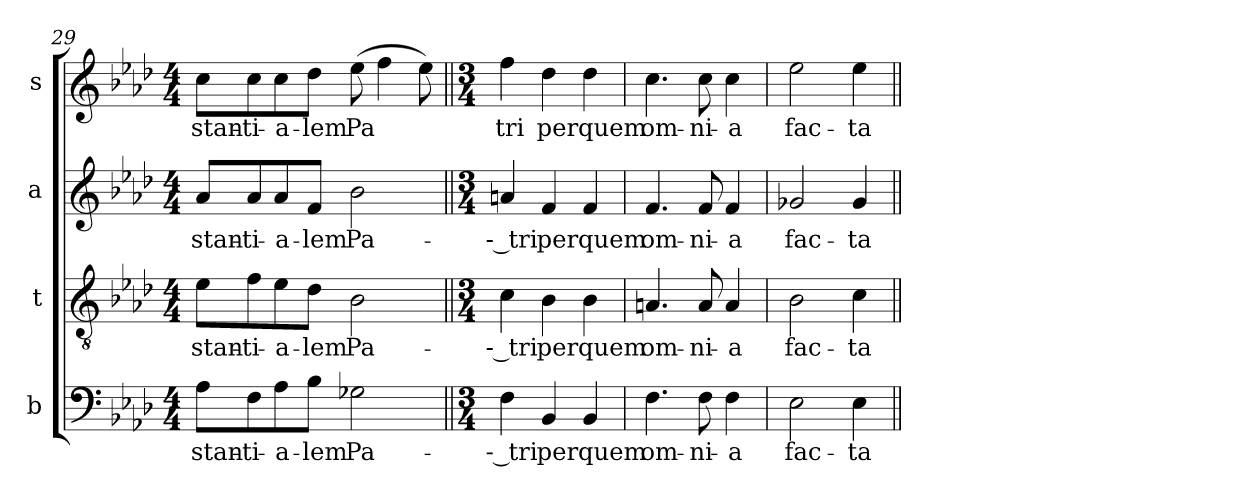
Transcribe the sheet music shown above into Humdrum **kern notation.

**kern	**text	**kern	**text	**kern	**text	**kern	**text
*part4	*part4	*part3	*part3	*part2	*part2	*part1	*part1
*staff4	*staff4	*staff3	*staff3	*staff2	*staff2	*staff1	*staff1
*I"b	*	*I"t	*	*I"a	*	*I"s	*
*clefF4	*	*clefGv2	*	*clefG2	*	*clefG2	*
*	*	*ITrd7c12	*	*	*	*	*
*k[b-e-a-d-]	*	*k[b-e-a-d-]	*	*k[b-e-a-d-]	*	*k[b-e-a-d-]	*
*f:	*	*f:	*	*f:	*	*f:	*
*M4/4	*	*M4/4	*	*M4/4	*	*M4/4	*
=29	=29	=29	=29	=29	=29	=29	=29
!	!LO:LY:b:color=#000000	!	!	!	!	!	!
!	!	!	!LO:LY:b:color=#000000	!	!	!	!
!	!	!	!	!	!LO:LY:b:color=#000000	!	!
!	!	!	!	!	!	!	!LO:LY:b:color=#000000
8A-i\L	-stan-	8E-i\L	-stan-	8a-i/L	-stan-	8cci\L	-stan-
!	!LO:LY:b:color=#000000	!	!	!	!	!	!
!	!	!	!LO:LY:b:color=#000000	!	!	!	!
!	!	!	!	!	!LO:LY:b:color=#000000	!	!
!	!	!	!	!	!	!	!LO:LY:b:color=#000000
8Fi\	-ti-	8Fi\	-ti-	8a-i/	-ti-	8cci\	-ti-
!	!LO:LY:b:color=#000000	!	!	!	!	!	!
!	!	!	!LO:LY:b:color=#000000	!	!	!	!
!	!	!	!	!	!LO:LY:b:color=#000000	!	!
!	!	!	!	!	!	!	!LO:LY:b:color=#000000
8A-i\	-a-	8E-i\	-a-	8a-i/	-a-	8cci\	-a-
!	!LO:LY:b:color=#000000	!	!	!	!	!	!
!	!	!	!LO:LY:b:color=#000000	!	!	!	!
!	!	!	!	!	!LO:LY:b:color=#000000	!	!
!	!	!	!	!	!	!	!LO:LY:b:color=#000000
8B-i\J	-lem	8D-i\J	-lem	8fi/J	-lem	8dd-i\J	-lem
!	!LO:LY:b:color=#000000	!	!	!	!	!	!
!	!	!	!LO:LY:b:color=#000000	!	!	!	!
!	!	!	!	!	!LO:LY:b:color=#000000	!	!
!	!	!	!	!	!	!	!LO:LY:b:color=#000000
2G-Xi\	Pa-	2BB-i\	Pa-	2b-i\	Pa-	(8ee-i\	Pa
.	.	.	.	.	.	4ffi\	.
!	!	!	!	!	!	!	!LO:LY:b:color=#000000
.	.	.	.	.	.	8ee-i\)	-
!!LO:PB:g=z
=30||	=30||	=30||	=30||	=30||	=30||	=30||	=30||
*M3/4	*	*M3/4	*	*M3/4	*	*M3/4	*
!	!LO:LY:b:color=#000000	!	!	!	!	!	!
!	!	!	!LO:LY:b:color=#000000	!	!	!	!
!	!	!	!	!	!LO:LY:b:color=#000000	!	!
*	*	*	*	*	*	*MM180	*
!	!	!	!	!	!	!	!LO:LY:b:color=#000000
4Fi\	-- tri	4Ci\	-- tri	4ani/	-- tri	4ffi\	- tri
!	!LO:LY:b:color=#000000	!	!	!	!	!	!
!	!	!	!LO:LY:b:color=#000000	!	!	!	!
!	!	!	!	!	!LO:LY:b:color=#000000	!	!
!	!	!	!	!	!	!	!LO:LY:b:color=#000000
4BB-i/	per	4BB-i\	per	4fi/	per	4dd-i\	per
!	!LO:LY:b:color=#000000	!	!	!	!	!	!
!	!	!	!LO:LY:b:color=#000000	!	!	!	!
!	!	!	!	!	!LO:LY:b:color=#000000	!	!
!	!	!	!	!	!	!	!LO:LY:b:color=#000000
4BB-i/	quem	4BB-i\	quem	4fi/	quem	4dd-i\	quem
=31	=31	=31	=31	=31	=31	=31	=31
!	!LO:LY:b:color=#000000	!	!	!	!	!	!
!	!	!	!LO:LY:b:color=#000000	!	!	!	!
!	!	!	!	!	!LO:LY:b:color=#000000	!	!
!	!	!	!	!	!	!	!LO:LY:b:color=#000000
4.Fi\	om-	4.AAni/	om-	4.fi/	om-	4.cci\	om-
!	!LO:LY:b:color=#000000	!	!	!	!	!	!
!	!	!	!LO:LY:b:color=#000000	!	!	!	!
!	!	!	!	!	!LO:LY:b:color=#000000	!	!
!	!	!	!	!	!	!	!LO:LY:b:color=#000000
8Fi\	-ni-	8AAi/	-ni-	8fi/	-ni-	8cci\	-ni-
!	!LO:LY:b:color=#000000	!	!	!	!	!	!
!	!	!	!LO:LY:b:color=#000000	!	!	!	!
!	!	!	!	!	!LO:LY:b:color=#000000	!	!
!	!	!	!	!	!	!	!LO:LY:b:color=#000000
4Fi\	-a	4AAi/	-a	4fi/	-a	4cci\	-a
=32	=32	=32	=32	=32	=32	=32	=32
!	!LO:LY:b:color=#000000	!	!	!	!	!	!
!	!	!	!LO:LY:b:color=#000000	!	!	!	!
!	!	!	!	!	!LO:LY:b:color=#000000	!	!
!	!	!	!	!	!	!	!LO:LY:b:color=#000000
2E-i\	fac-	2BB-i\	fac-	2g-Xi/	fac-	2ee-i\	fac-
!	!LO:LY:b:color=#000000	!	!	!	!	!	!
!	!	!	!LO:LY:b:color=#000000	!	!	!	!
!	!	!	!	!	!LO:LY:b:color=#000000	!	!
!	!	!	!	!	!	!	!LO:LY:b:color=#000000
4E-i\	-ta	4Ci\	-ta	4g-i/	-ta	4ee-i\	-ta
=||	=||	=||	=||	=||	=||	=||	=||
*-	*-	*-	*-	*-	*-	*-	*-
